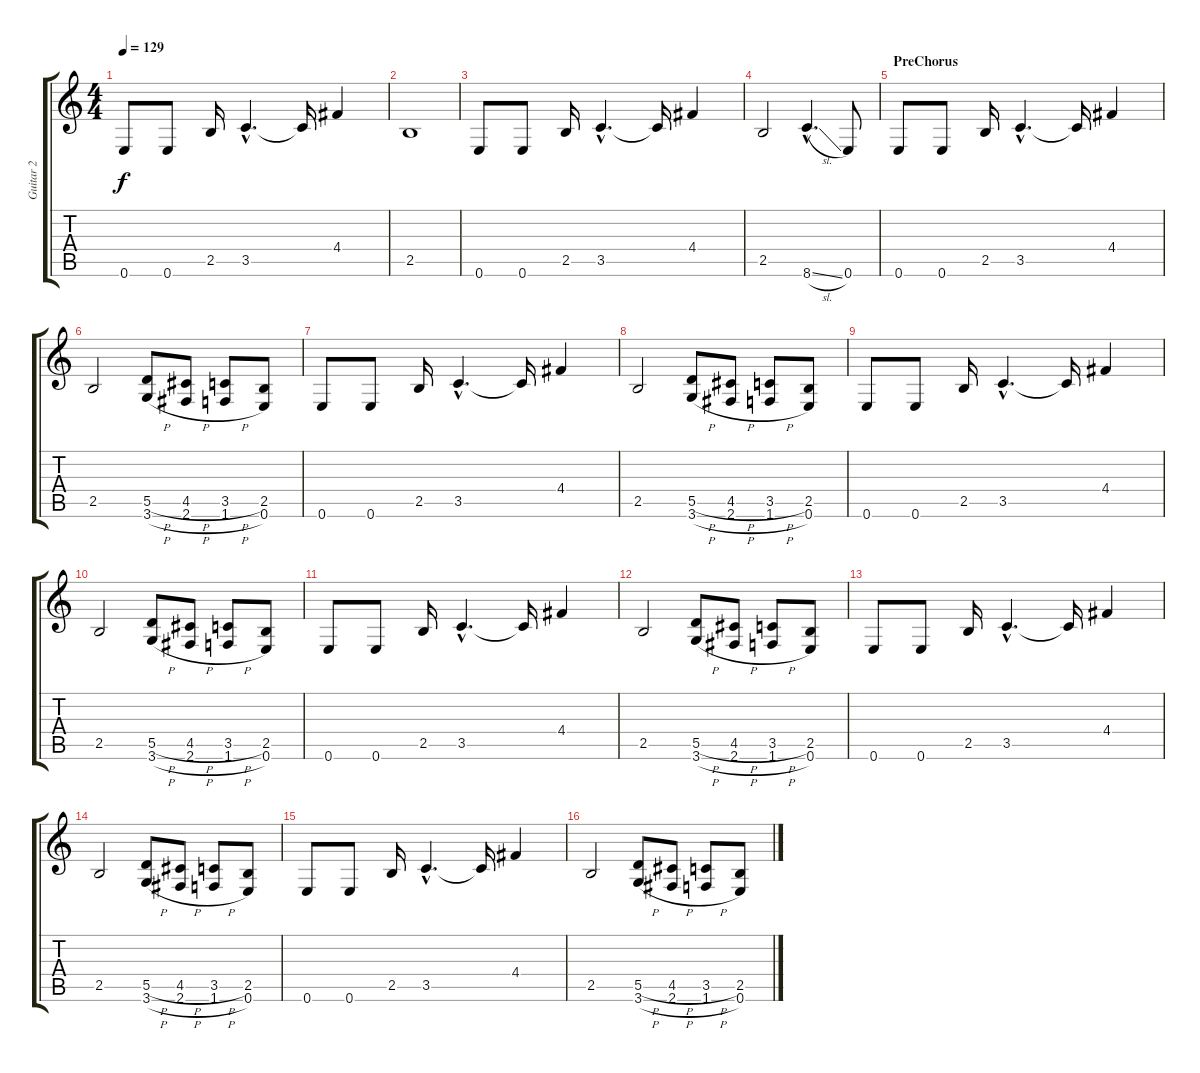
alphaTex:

\track ("Guitar 2" "Guitar 2") {instrument overdrivenguitar}
\staff {score tabs}
\tuning (E4 B3 G3 D3 A2 E2) {hide}
\ts (4 4)
\tempo 129
\clef g2
\ks c
0.6.8{dy f} 0.6.8 2.5.16 3.5{hac}.4{d} 3.5{t}.16 4.4.4 |
2.5.1 |
0.6.8 0.6.8 2.5.16 3.5{hac}.4{d} 3.5{t}.16 4.4.4 |
2.5.2 8.6{sl hac}.4{d} 0.6.8 |
\section ("" "PreChorus")
0.6.8 0.6.8 2.5.16 3.5{hac}.4{d} 3.5{t}.16 4.4.4 |
2.5.2 (5.5{h} 3.6{h}).8 (4.5{h} 2.6{h}).8 (3.5{h} 1.6{h}).8 (2.5 0.6).8 |
0.6.8 0.6.8 2.5.16 3.5{hac}.4{d} 3.5{t}.16 4.4.4 |
2.5.2 (5.5{h} 3.6{h}).8 (4.5{h} 2.6{h}).8 (3.5{h} 1.6{h}).8 (2.5 0.6).8 |
0.6.8 0.6.8 2.5.16 3.5{hac}.4{d} 3.5{t}.16 4.4.4 |
2.5.2 (5.5{h} 3.6{h}).8 (4.5{h} 2.6{h}).8 (3.5{h} 1.6{h}).8 (2.5 0.6).8 |
0.6.8 0.6.8 2.5.16 3.5{hac}.4{d} 3.5{t}.16 4.4.4 |
2.5.2 (5.5{h} 3.6{h}).8 (4.5{h} 2.6{h}).8 (3.5{h} 1.6{h}).8 (2.5 0.6).8 |
0.6.8 0.6.8 2.5.16 3.5{hac}.4{d} 3.5{t}.16 4.4.4 |
2.5.2 (5.5{h} 3.6{h}).8 (4.5{h} 2.6{h}).8 (3.5{h} 1.6{h}).8 (2.5 0.6).8 |
0.6.8 0.6.8 2.5.16 3.5{hac}.4{d} 3.5{t}.16 4.4.4 |
2.5.2 (5.5{h} 3.6{h}).8 (4.5{h} 2.6{h}).8 (3.5{h} 1.6{h}).8 (2.5 0.6).8
